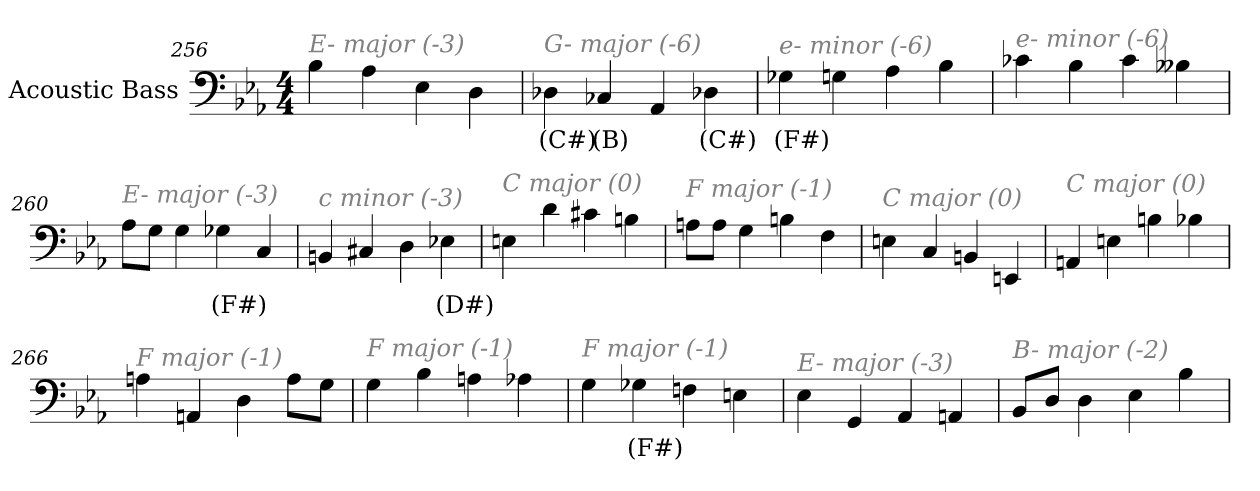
**kern	**text
*part1	*part1
*staff1	*staff1
*I"Acoustic Bass	*
*clefF4	*
*ITrd7c12	*
*k[b-e-a-]	*
*E-:	*
*M4/4	*
=256	=256
!LO:TX:i:color=#808080:t=E- major (-3)	!
4BB-	.
4AA-	.
4EE-	.
4DD	.
=257	=257
!LO:TX:i:color=#808080:t=G- major (-6)	!
4DD-Xi	(C#)
4CC-Xi	(B)
4AAA-	.
4DD-Xi	(C#)
=258	=258
!LO:TX:i:color=#808080:t=e- minor (-6)	!
4GG-Xi	(F#)
4GG	.
4AA-	.
4BB-	.
=259	=259
!LO:TX:i:color=#808080:t=e- minor (-6)	!
4C-X	.
4BB-	.
4C-	.
4BB--Xj	.
=260	=260
!LO:TX:i:color=#808080:t=E- major (-3)	!
8AA-L	.
8GGJ	.
4GG	.
4GG-Xi	(F#)
4CC	.
=261	=261
!LO:TX:i:color=#808080:t=c minor (-3)	!
4BBBn	.
4CC#X	.
4DD	.
4EE-Xi	(D#)
=262	=262
!LO:TX:i:color=#808080:t=C major (0)	!
4EEn	.
4D	.
4C#Xj	.
4BBn	.
=263	=263
!LO:TX:i:color=#808080:t=F major (-1)	!
8AAnL	.
8AAJ	.
4GG	.
4BBn	.
4FF	.
=264	=264
!LO:TX:i:color=#808080:t=C major (0)	!
4EEn	.
4CC	.
4BBBn	.
4EEEn	.
=265	=265
!LO:TX:i:color=#808080:t=C major (0)	!
4AAAn	.
4EEn	.
4BBn	.
4BB-X	.
=266	=266
!LO:TX:i:color=#808080:t=F major (-1)	!
4AAn	.
4AAAn	.
4DD	.
8AAL	.
8GGJ	.
=267	=267
!LO:TX:i:color=#808080:t=F major (-1)	!
4GG	.
4BB-	.
4AAn	.
4AA-X	.
=268	=268
!LO:TX:i:color=#808080:t=F major (-1)	!
4GG	.
4GG-Xi	(F#)
4FFn	.
4EEn	.
=269	=269
!LO:TX:i:color=#808080:t=E- major (-3)	!
4EE-	.
4GGG	.
4AAA-	.
4AAAn	.
=270	=270
!LO:TX:i:color=#808080:t=B- major (-2)	!
8BBB-L	.
8DDJ	.
4DD	.
4EE-	.
4BB-	.
=	=
*-	*-
